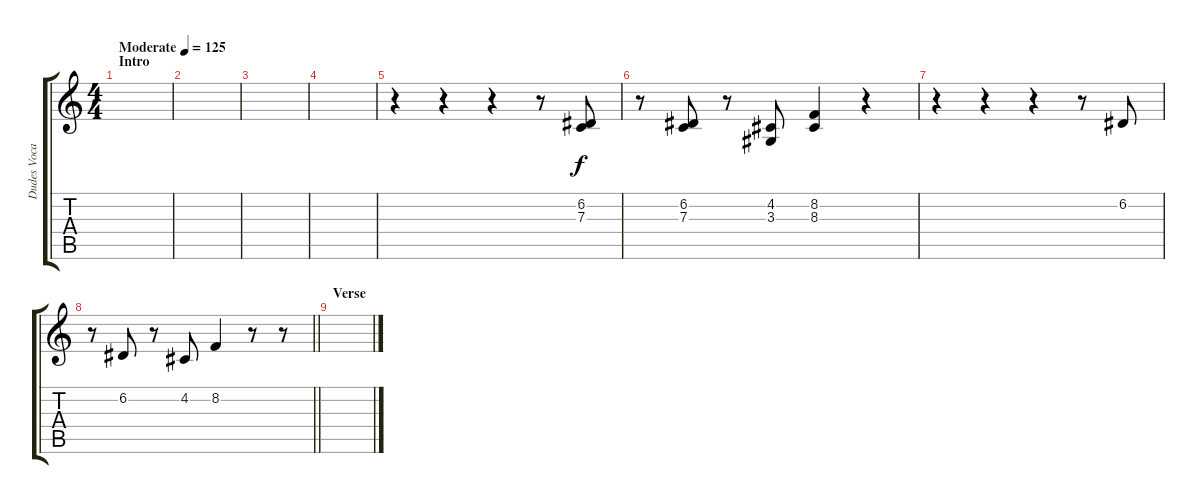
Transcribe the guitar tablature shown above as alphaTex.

\track ("Dudes Vocals" "Dudes Voca") {instrument lead2sawtooth}
\staff {score tabs}
\tuning (D4 A3 F3 C3 G2 D2) {hide}
\ts (4 4)
\section ("" "Intro")
\tempo (125 "Moderate")
\clef g2
\ks c
|
|
|
|
r.4 r.4 r.4 r.8 (6.2 7.3).8 |
r.8 (6.2 7.3).8 r.8 (4.2 3.3).8 (8.2 8.3).4 r.4 |
r.4 r.4 r.4 r.8 6.2.8 |
\barLineRight lightlight
r.8 6.2.8 r.8 4.2.8 8.2.4 r.8 r.8 |
\section ("" "Verse")
